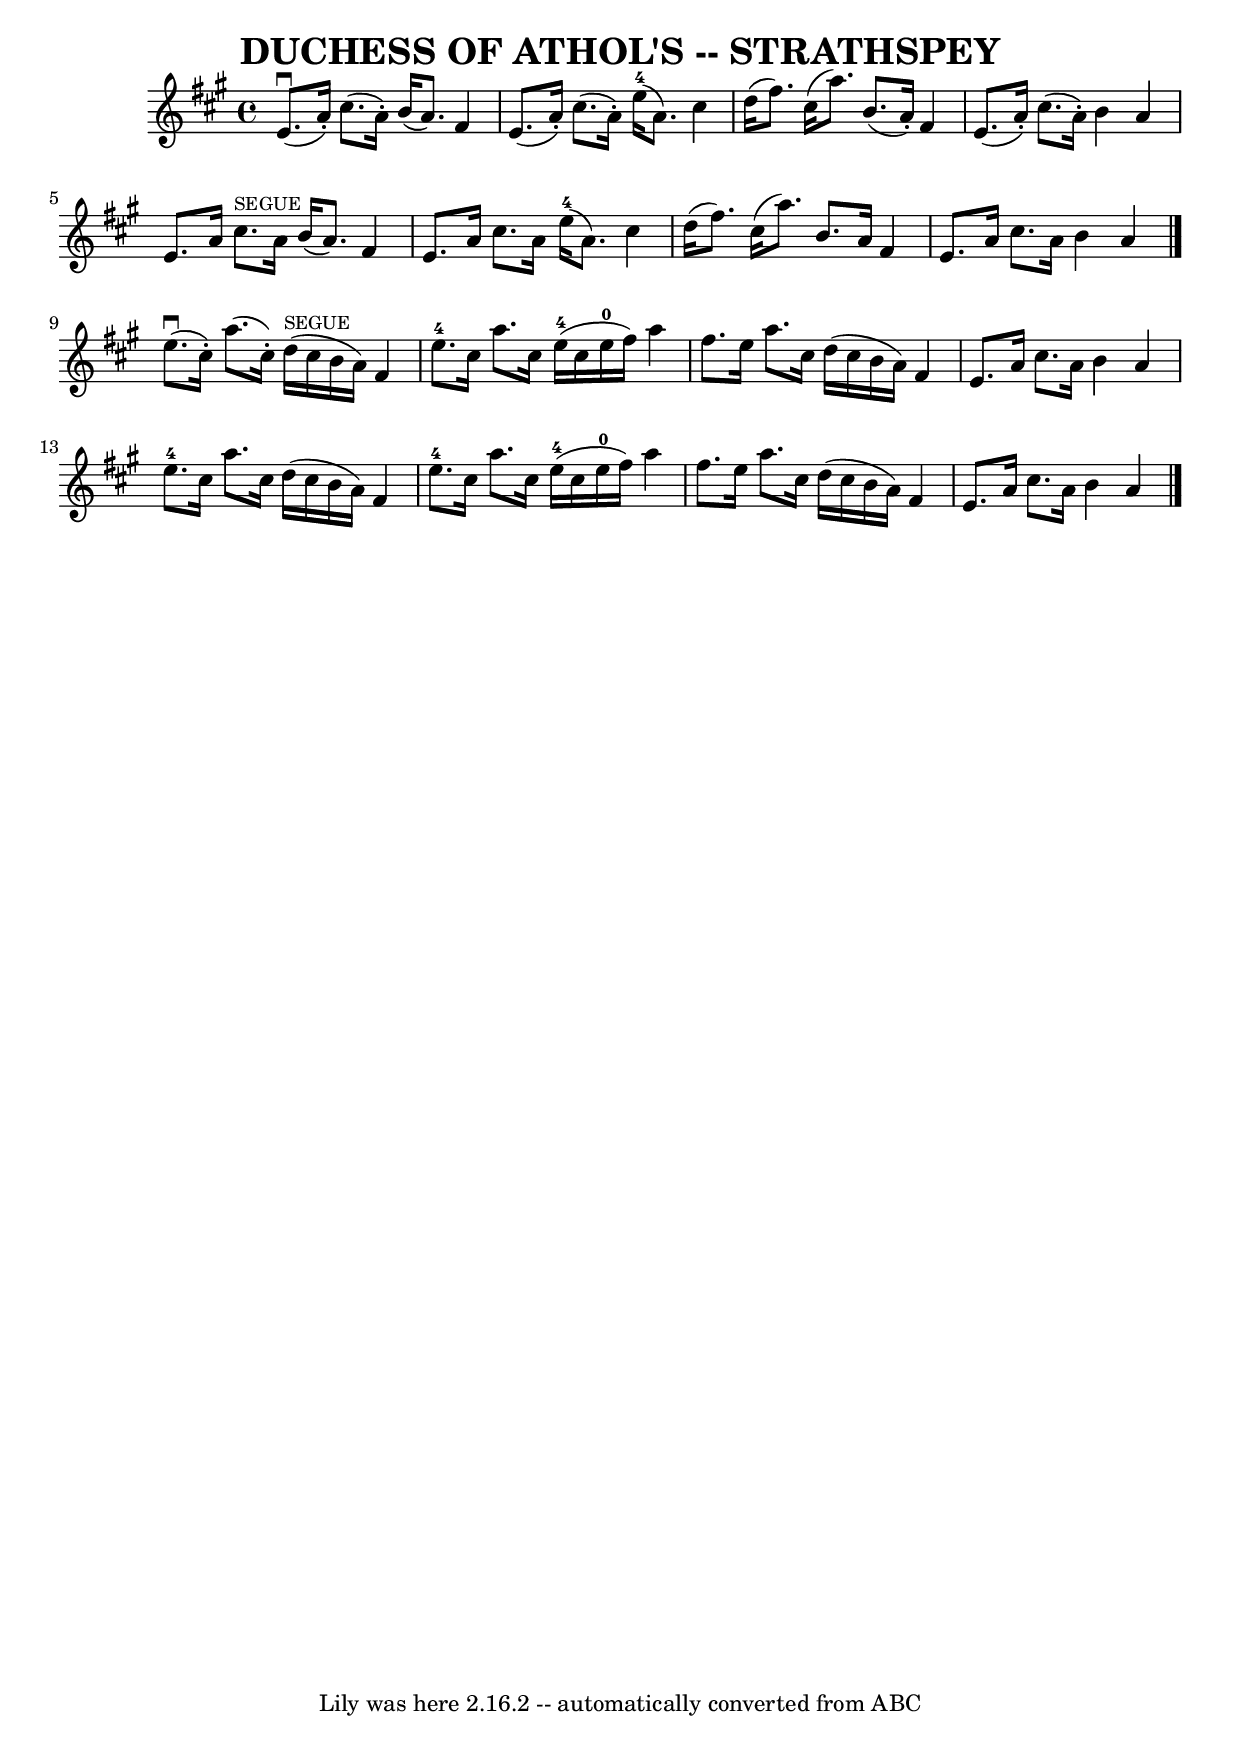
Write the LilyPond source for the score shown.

\version "2.16.2"
\include "Mammoth.ily"
\header {
  %% book = "Ryan's Mammoth Collection of Fiddle Tunes"
  composer = ""
  crossRefNumber = "1"
  footnotes = ""
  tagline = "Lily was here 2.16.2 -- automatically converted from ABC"
  title = "DUCHESS OF ATHOL'S -- STRATHSPEY"

}
voicedefault =  {


  \override Staff.TimeSignature #'style = #'C
  \time 4/4 
  \key a \major
  e'8. (^\downbow a'16 -.) cis''8. (a'16 -. 
  -) b'16 (a'8.) fis'4    |
  e'8. (a'16 -.) cis''8. (
  a'16 -.) e''16-4(a'8.) cis''4    |
  d''16 (
  fis''8.) cis''16 (a''8.) b'8. (a'16 -.) fis'4    |
  
  e'8. (a'16 -.) cis''8. (a'16 -.) b'4 a'4    |
  e'8.  
  a'16 cis''8.^\segue a'16 b'16 (a'8.) fis'4    |
  
  e'8. a'16 cis''8. a'16 e''16-4(a'8.) cis''4    
  |
  d''16 (fis''8.) cis''16 (a''8.) b'8. a'16    
  fis'4    |
  e'8. a'16 cis''8. a'16 b'4 a'4    \bar "|."  
  e''8. (^\downbow cis''16 -.) a''8. (cis''16 -.) d''16 ^\segue(cis''16 b'16 a'16) fis'4    |
  e''8.-4   
  cis''16 a''8. cis''16 e''16-4(cis''16 e''16-0 fis''16  
  -) a''4    |
  fis''8. e''16 a''8. cis''16 d''16 (
  cis''16 b'16 a'16) fis'4    |
  e'8. a'16 cis''8.    
  a'16 b'4 a'4    |
  e''8.-4 cis''16 a''8. cis''16   
  d''16 (cis''16 b'16 a'16) fis'4    |
  e''8.-4   
  cis''16 a''8. cis''16 e''16-4(cis''16 e''16-0 fis''16  
  -) a''4    |
  fis''8. e''16 a''8. cis''16 d''16 (
  cis''16 b'16 a'16) fis'4    |
  e'8. a'16 cis''8.    
  a'16 b'4 a'4    \bar "|."   

}

\score{
  <<

    \context Staff="default"
    {
      \voicedefault 
      
    }

  >>
  \layout {
    
  }
  \midi {
  }

}
